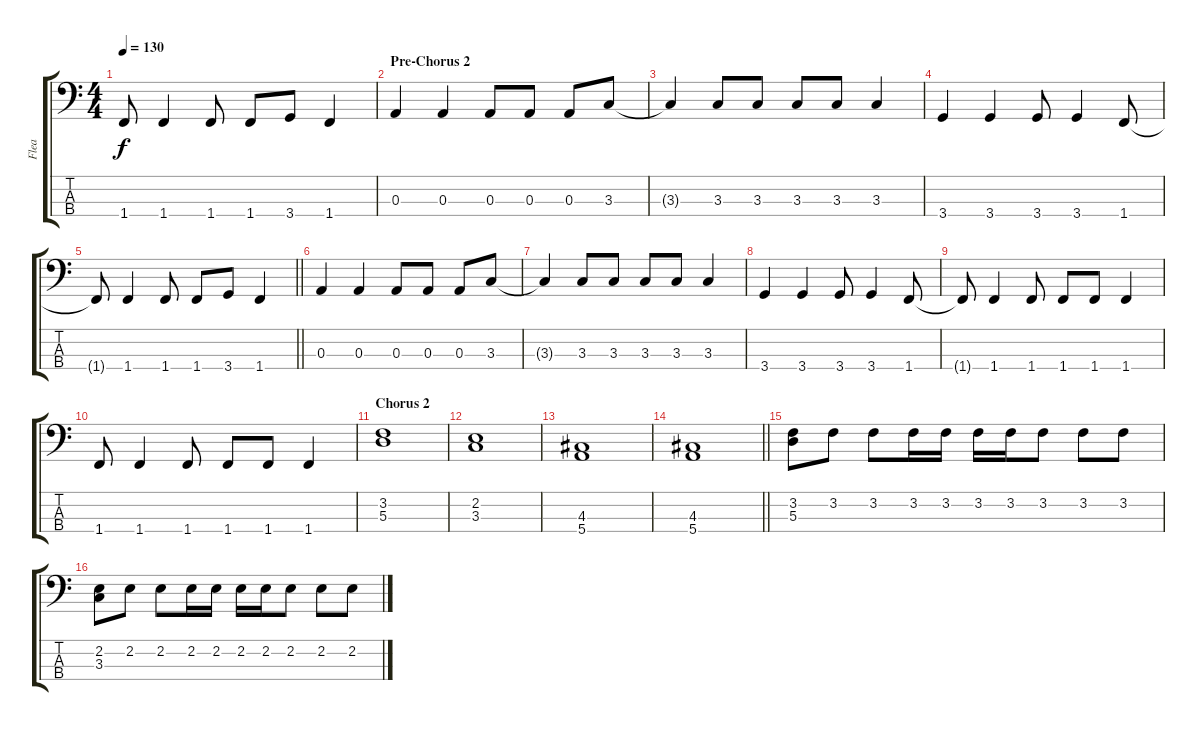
\track ("Flea" "Flea") {instrument electricbassfinger}
\staff {score tabs}
\tuning (G2 D2 A1 E1) {hide}
\ts (4 4)
\tempo 130
\clef f4
\ks c
1.4{t}.8{dy f} 1.4.4 1.4.8 1.4.8 3.4.8 1.4.4 |
\section ("" "Pre-Chorus 2")
0.3.4 0.3.4 0.3.8 0.3.8 0.3.8 3.3.8 |
3.3{t}.4 3.3.8 3.3.8 3.3.8 3.3.8 3.3.4 |
3.4.4 3.4.4 3.4.8 3.4.4 1.4.8 |
\barLineRight lightlight
1.4{t}.8 1.4.4 1.4.8 1.4.8 3.4.8 1.4.4 |
0.3.4 0.3.4 0.3.8 0.3.8 0.3.8 3.3.8 |
3.3{t}.4 3.3.8 3.3.8 3.3.8 3.3.8 3.3.4 |
3.4.4 3.4.4 3.4.8 3.4.4 1.4.8 |
1.4{t}.8 1.4.4 1.4.8 1.4.8 1.4.8 1.4.4 |
1.4.8 1.4.4 1.4.8 1.4.8 1.4.8 1.4.4 |
\section ("" "Chorus 2")
(3.2 5.3).1 |
(2.2 3.3).1 |
(4.3 5.4).1 |
\barLineRight lightlight
(4.3 5.4).1 |
(3.2 5.3).8 3.2.8 3.2.8 3.2.16 3.2.16 3.2.16 3.2.16 3.2.8 3.2.8 3.2.8 |
(2.2 3.3).8 2.2.8 2.2.8 2.2.16 2.2.16 2.2.16 2.2.16 2.2.8 2.2.8 2.2.8
